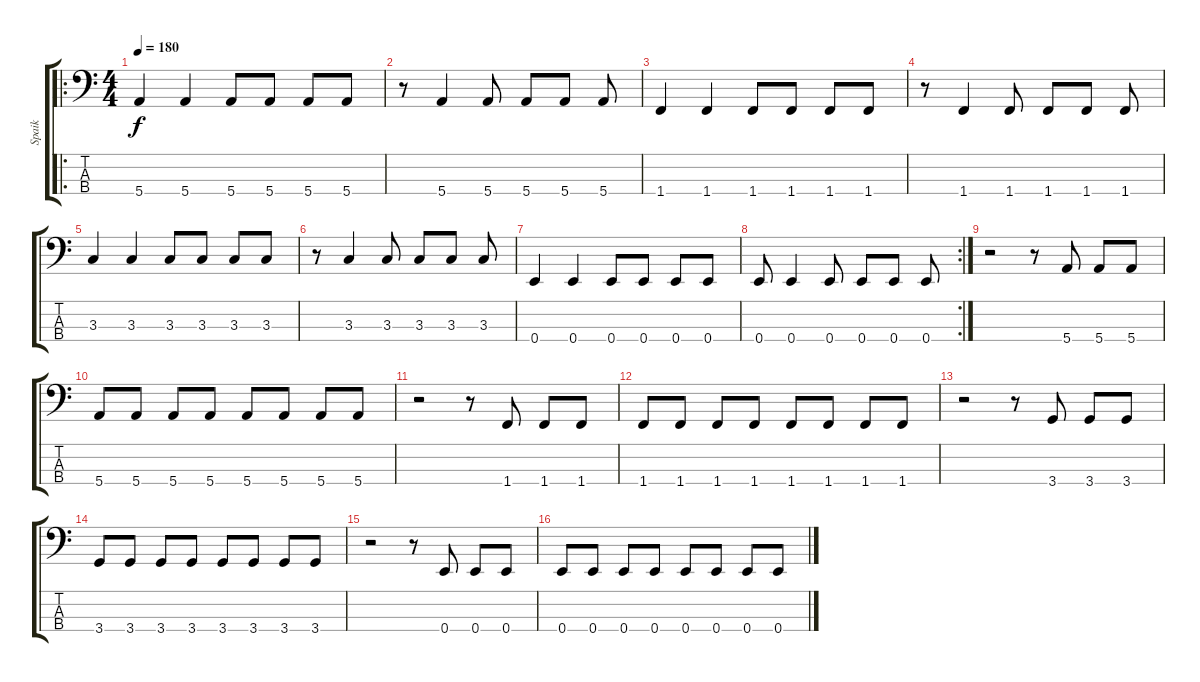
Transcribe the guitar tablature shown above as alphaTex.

\track ("Spaik" "Spaik") {instrument electricbassfinger}
\staff {score tabs}
\tuning (G2 D2 A1 E1) {hide}
\ro
\ts (4 4)
\tempo 180
\clef f4
\ks c
5.4.4{dy f} 5.4.4 5.4.8 5.4.8 5.4.8 5.4.8 |
r.8 5.4.4 5.4.8 5.4.8 5.4.8 5.4.8 |
1.4.4 1.4.4 1.4.8 1.4.8 1.4.8 1.4.8 |
r.8 1.4.4 1.4.8 1.4.8 1.4.8 1.4.8 |
3.3.4 3.3.4 3.3.8 3.3.8 3.3.8 3.3.8 |
r.8 3.3.4 3.3.8 3.3.8 3.3.8 3.3.8 |
0.4.4 0.4.4 0.4.8 0.4.8 0.4.8 0.4.8 |
\rc 2
0.4.8 0.4.4 0.4.8 0.4.8 0.4.8 0.4.8 |
r.2 r.8 5.4.8 5.4.8 5.4.8 |
5.4.8 5.4.8 5.4.8 5.4.8 5.4.8 5.4.8 5.4.8 5.4.8 |
r.2 r.8 1.4.8 1.4.8 1.4.8 |
1.4.8 1.4.8 1.4.8 1.4.8 1.4.8 1.4.8 1.4.8 1.4.8 |
r.2 r.8 3.4.8 3.4.8 3.4.8 |
3.4.8 3.4.8 3.4.8 3.4.8 3.4.8 3.4.8 3.4.8 3.4.8 |
r.2 r.8 0.4.8 0.4.8 0.4.8 |
0.4.8 0.4.8 0.4.8 0.4.8 0.4.8 0.4.8 0.4.8 0.4.8
